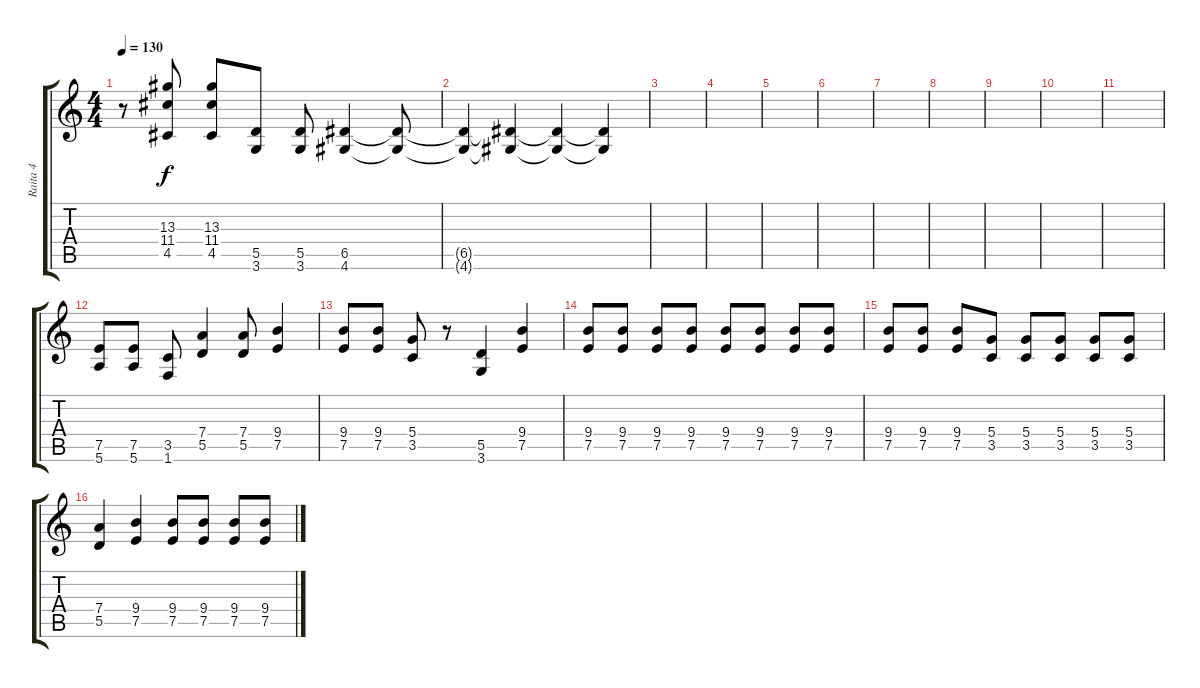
\track ("Raita 4" "Raita 4") {instrument overdrivenguitar}
\staff {score tabs}
\tuning (E4 B3 G3 D3 A2 E2) {hide}
\ts (4 4)
\tempo 130
\clef g2
\ks c
r.8{dy f} (13.3 11.4 4.5).8 (13.3 11.4 4.5).8 (5.5 3.6).8 (5.5 3.6).8 (6.5 4.6).4 (6.5{t} 4.6{t}).8 |
(6.5{t} 4.6{t}).4 (6.5{t} 4.6{t}).4 (6.5{t} 4.6{t}).4 (6.5{t} 4.6{t}).4 |
|
|
|
|
|
|
|
|
|
(7.5 5.6).8 (7.5 5.6).8 (3.5 1.6).8 (7.4 5.5).4 (7.4 5.5).8 (9.4 7.5).4 |
(9.4 7.5).8 (9.4 7.5).8 (5.4 3.5).8 r.8 (5.5 3.6).4 (9.4 7.5).4 |
(9.4 7.5).8 (9.4 7.5).8 (9.4 7.5).8 (9.4 7.5).8 (9.4 7.5).8 (9.4 7.5).8 (9.4 7.5).8 (9.4 7.5).8 |
(9.4 7.5).8 (9.4 7.5).8 (9.4 7.5).8 (5.4 3.5).8 (5.4 3.5).8 (5.4 3.5).8 (5.4 3.5).8 (5.4 3.5).8 |
(7.4 5.5).4 (9.4 7.5).4 (9.4 7.5).8 (9.4 7.5).8 (9.4 7.5).8 (9.4 7.5).8
